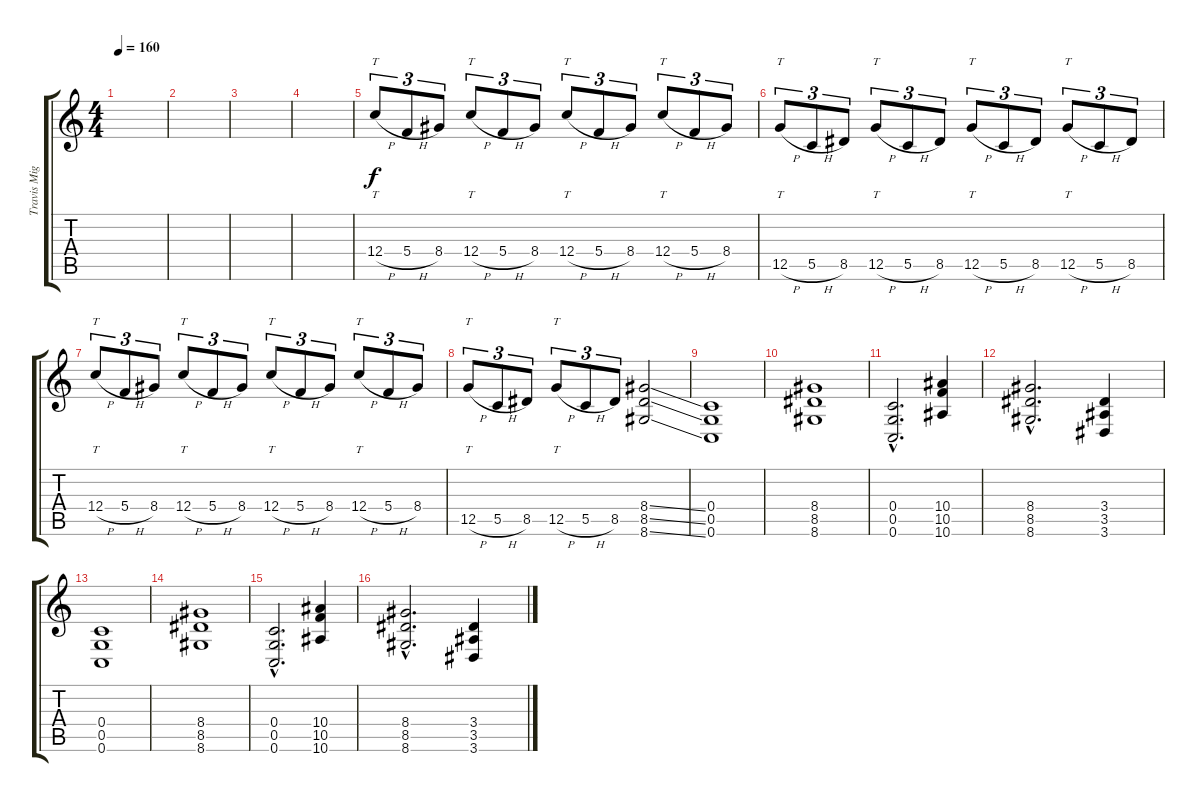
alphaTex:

\track ("Travis Miguel" "Travis Mig") {instrument overdrivenguitar}
\staff {score tabs}
\tuning (D4 A3 F3 C3 G2 C2) {hide}
\ts (4 4)
\tempo 160
\clef g2
\ks c
|
|
|
|
12.4{h}.8{tt tu (3 2)} 5.4{h}.8{tu (3 2)} 8.4.8{tu (3 2)} 12.4{h}.8{tt tu (3 2)} 5.4{h}.8{tu (3 2)} 8.4.8{tu (3 2)} 12.4{h}.8{tt tu (3 2)} 5.4{h}.8{tu (3 2)} 8.4.8{tu (3 2)} 12.4{h}.8{tt tu (3 2)} 5.4{h}.8{tu (3 2)} 8.4.8{tu (3 2)} |
12.5{h}.8{tt tu (3 2)} 5.5{h}.8{tu (3 2)} 8.5.8{tu (3 2)} 12.5{h}.8{tt tu (3 2)} 5.5{h}.8{tu (3 2)} 8.5.8{tu (3 2)} 12.5{h}.8{tt tu (3 2)} 5.5{h}.8{tu (3 2)} 8.5.8{tu (3 2)} 12.5{h}.8{tt tu (3 2)} 5.5{h}.8{tu (3 2)} 8.5.8{tu (3 2)} |
12.4{h}.8{tt tu (3 2)} 5.4{h}.8{tu (3 2)} 8.4.8{tu (3 2)} 12.4{h}.8{tt tu (3 2)} 5.4{h}.8{tu (3 2)} 8.4.8{tu (3 2)} 12.4{h}.8{tt tu (3 2)} 5.4{h}.8{tu (3 2)} 8.4.8{tu (3 2)} 12.4{h}.8{tt tu (3 2)} 5.4{h}.8{tu (3 2)} 8.4.8{tu (3 2)} |
12.5{h}.8{tt tu (3 2)} 5.5{h}.8{tu (3 2)} 8.5.8{tu (3 2)} 12.5{h}.8{tt tu (3 2)} 5.5{h}.8{tu (3 2)} 8.5.8{tu (3 2)} (8.4{ss} 8.5{ss} 8.6{ss}).2 |
(0.4 0.5 0.6).1 |
(8.4 8.5 8.6).1 |
(0.4{hac} 0.5{hac} 0.6{hac}).2{d} (10.4 10.5 10.6).4 |
(8.4{hac} 8.5{hac} 8.6{hac}).2{d} (3.4 3.5 3.6).4 |
(0.4 0.5 0.6).1 |
(8.4 8.5 8.6).1 |
(0.4{hac} 0.5{hac} 0.6{hac}).2{d} (10.4 10.5 10.6).4 |
(8.4{hac} 8.5{hac} 8.6{hac}).2{d} (3.4 3.5 3.6).4
